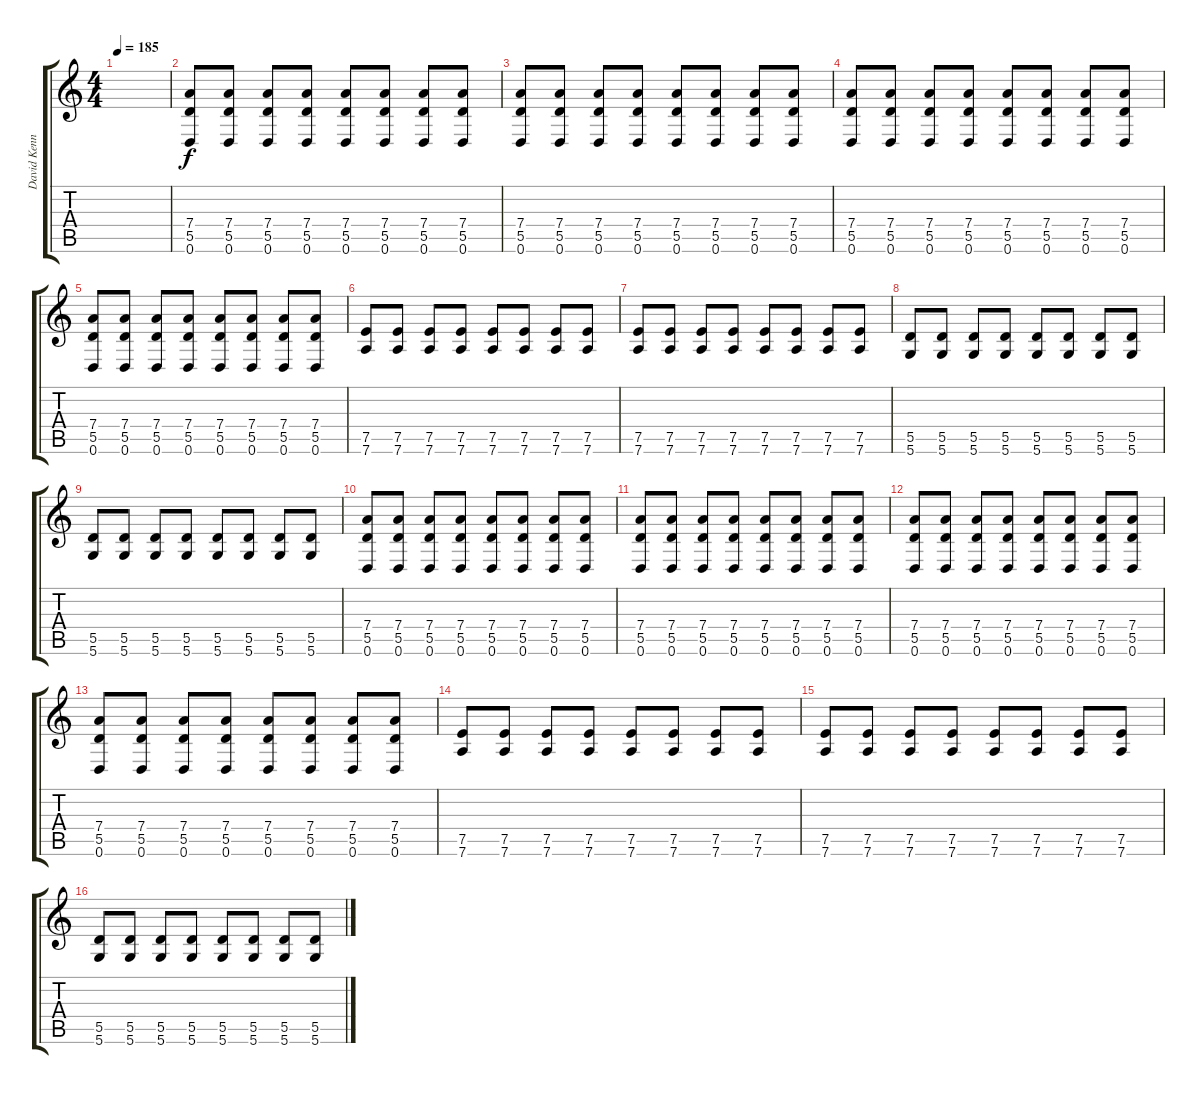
\track ("David Kennedy (Distortion)" "David Kenn") {instrument distortionguitar}
\staff {score tabs}
\tuning (E4 B3 G3 D3 A2 D2) {hide}
\ts (4 4)
\tempo 185
\clef g2
\ks c
|
(7.4 5.5 0.6).8 (7.4 5.5 0.6).8 (7.4 5.5 0.6).8 (7.4 5.5 0.6).8 (7.4 5.5 0.6).8 (7.4 5.5 0.6).8 (7.4 5.5 0.6).8 (7.4 5.5 0.6).8 |
(7.4 5.5 0.6).8 (7.4 5.5 0.6).8 (7.4 5.5 0.6).8 (7.4 5.5 0.6).8 (7.4 5.5 0.6).8 (7.4 5.5 0.6).8 (7.4 5.5 0.6).8 (7.4 5.5 0.6).8 |
(7.4 5.5 0.6).8 (7.4 5.5 0.6).8 (7.4 5.5 0.6).8 (7.4 5.5 0.6).8 (7.4 5.5 0.6).8 (7.4 5.5 0.6).8 (7.4 5.5 0.6).8 (7.4 5.5 0.6).8 |
(7.4 5.5 0.6).8 (7.4 5.5 0.6).8 (7.4 5.5 0.6).8 (7.4 5.5 0.6).8 (7.4 5.5 0.6).8 (7.4 5.5 0.6).8 (7.4 5.5 0.6).8 (7.4 5.5 0.6).8 |
(7.5 7.6).8 (7.5 7.6).8 (7.5 7.6).8 (7.5 7.6).8 (7.5 7.6).8 (7.5 7.6).8 (7.5 7.6).8 (7.5 7.6).8 |
(7.5 7.6).8 (7.5 7.6).8 (7.5 7.6).8 (7.5 7.6).8 (7.5 7.6).8 (7.5 7.6).8 (7.5 7.6).8 (7.5 7.6).8 |
(5.5 5.6).8 (5.5 5.6).8 (5.5 5.6).8 (5.5 5.6).8 (5.5 5.6).8 (5.5 5.6).8 (5.5 5.6).8 (5.5 5.6).8 |
(5.5 5.6).8 (5.5 5.6).8 (5.5 5.6).8 (5.5 5.6).8 (5.5 5.6).8 (5.5 5.6).8 (5.5 5.6).8 (5.5 5.6).8 |
(7.4 5.5 0.6).8 (7.4 5.5 0.6).8 (7.4 5.5 0.6).8 (7.4 5.5 0.6).8 (7.4 5.5 0.6).8 (7.4 5.5 0.6).8 (7.4 5.5 0.6).8 (7.4 5.5 0.6).8 |
(7.4 5.5 0.6).8 (7.4 5.5 0.6).8 (7.4 5.5 0.6).8 (7.4 5.5 0.6).8 (7.4 5.5 0.6).8 (7.4 5.5 0.6).8 (7.4 5.5 0.6).8 (7.4 5.5 0.6).8 |
(7.4 5.5 0.6).8 (7.4 5.5 0.6).8 (7.4 5.5 0.6).8 (7.4 5.5 0.6).8 (7.4 5.5 0.6).8 (7.4 5.5 0.6).8 (7.4 5.5 0.6).8 (7.4 5.5 0.6).8 |
(7.4 5.5 0.6).8 (7.4 5.5 0.6).8 (7.4 5.5 0.6).8 (7.4 5.5 0.6).8 (7.4 5.5 0.6).8 (7.4 5.5 0.6).8 (7.4 5.5 0.6).8 (7.4 5.5 0.6).8 |
(7.5 7.6).8 (7.5 7.6).8 (7.5 7.6).8 (7.5 7.6).8 (7.5 7.6).8 (7.5 7.6).8 (7.5 7.6).8 (7.5 7.6).8 |
(7.5 7.6).8 (7.5 7.6).8 (7.5 7.6).8 (7.5 7.6).8 (7.5 7.6).8 (7.5 7.6).8 (7.5 7.6).8 (7.5 7.6).8 |
(5.5 5.6).8 (5.5 5.6).8 (5.5 5.6).8 (5.5 5.6).8 (5.5 5.6).8 (5.5 5.6).8 (5.5 5.6).8 (5.5 5.6).8
